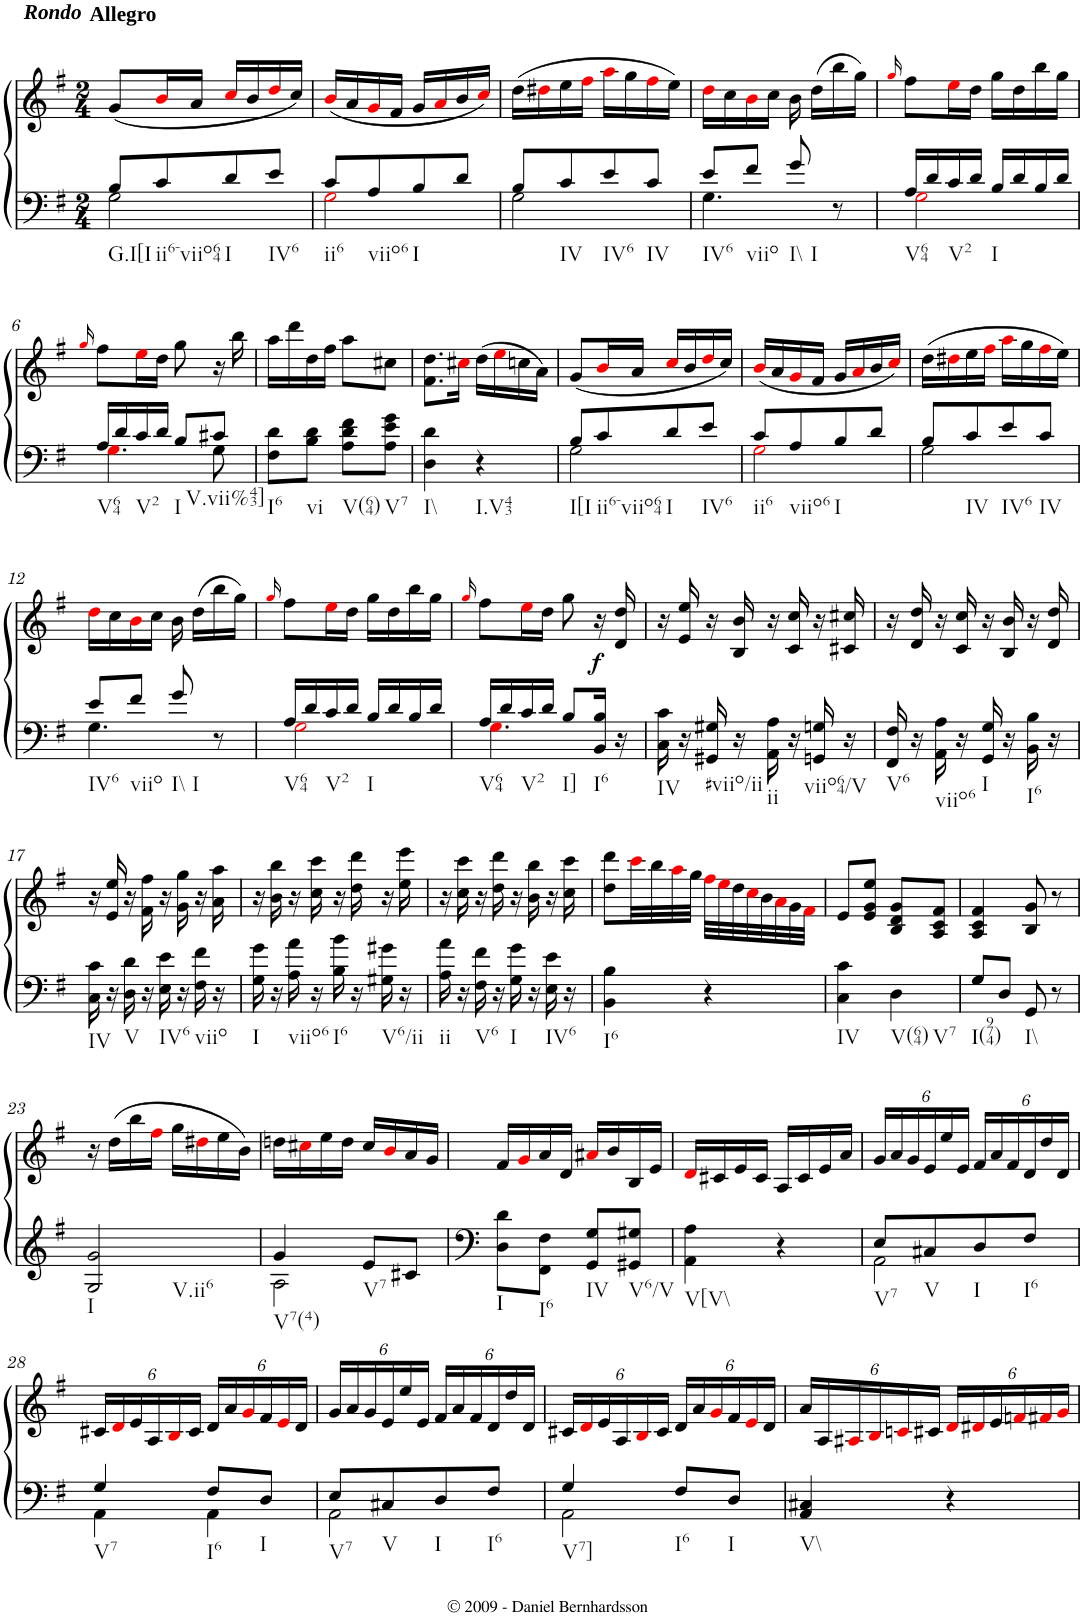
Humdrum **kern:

**kern	**kern	**dynam
*part1	*part1	*part1
*staff2	*staff1	*staff1/2
*I"Piano	*	*
*I'Pno.	*	*
*clefF4	*clefG2	*
*k[f#]	*k[f#]	*
*G:	*G:	*
*M2/4	*M2/4	*
=1	=1	=1
*^	*	*
!	!	!LO:TX:a:Bi:t=Rondo	!
!	!	!LO:TX:a:B:t=Allegro	!
!LO:TX:b:t=G.I[I	!	!	!
8B/L	2G\	(8g/L	.
!LO:TX:b:t=ii6-viio64	!	!	!
8c/	.	16bi/L	.
.	.	16a/JJ	.
!LO:TX:b:t=I	!	!	!
8d/	.	16cci/LL	.
.	.	16b/	.
!LO:TX:b:t=IV6	!	!	!
8e/J	.	16ddi/	.
.	.	16cc/JJ)	.
=2	=2	=2	=2
!LO:TX:b:t=ii6	!	!	!
8c/L	2Gi\	(16bi/LL	.
.	.	16a/	.
!LO:TX:b:t=viio6	!	!	!
8A/	.	16gi/	.
.	.	16f#/JJ	.
!LO:TX:b:t=I	!	!	!
8B/	.	16g/LL	.
.	.	16ai/	.
8d/J	.	16b/	.
.	.	16cci/JJ)	.
=3	=3	=3	=3
8B/L	2G\	(16dd\LL	.
.	.	16dd#Xi\	.
!LO:TX:b:t=IV	!	!	!
8c/	.	16ee\	.
.	.	16ff#i\JJ	.
!LO:TX:b:t=IV6	!	!	!
8e/	.	16aai\LL	.
.	.	16gg\	.
!LO:TX:b:t=IV	!	!	!
8c/J	.	16ff#i\	.
.	.	16ee\JJ)	.
=4	=4	=4	=4
!LO:TX:b:t=IV6	!	!	!
8e/L	4.G\	16ddi\LL	.
.	.	16cc\	.
!LO:TX:b:t=viio	!	!	!
8f#/J	.	16bi\	.
.	.	16cc\JJ	.
!LO:TX:b:t=I\\	!	!	!
!LO:TX:b:t=I	!	!	!
8g/	.	16b\	.
.	.	(16dd\LL	.
8r	8ryy	16bb\	.
.	.	16gg\JJ)	.
=5	=5	=5	=5
.	.	16qggi/	.
!LO:TX:b:t=V64	!	!	!
16A/LL	2Gi\	8ff#\L	.
16d/	.	.	.
!LO:TX:b:t=V2	!	!	!
16c/	.	16eei\L	.
16d/JJ	.	16dd\JJ	.
!LO:TX:b:t=I	!	!	!
16B/LL	.	16gg\LL	.
16d/	.	16dd\	.
16B/	.	16bb\	.
16d/JJ	.	16gg\JJ	.
!!LO:LB:g=z
=6	=6	=6	=6
.	.	16qggi/	.
!LO:TX:b:t=V64	!	!	!
16A/LL	4.Gi\	8ff#\L	.
16d/	.	.	.
!LO:TX:b:t=V2	!	!	!
16c/	.	16eei\L	.
16d/JJ	.	16dd\JJ	.
!LO:TX:b:t=I	!	!	!
8B/L	.	8gg\	.
!LO:TX:b:t=V.vii%43]	!	!	!
8c#X/J	8G\	16r	.
.	.	16bb\	.
*v	*v	*	*
=7	=7	=7
!LO:TX:b:t=I6	!	!
8F#\ 8d\L	16aa\LL	.
.	16ddd\	.
!LO:TX:b:t=vi	!	!
8B\ 8d\J	16dd\	.
.	16ff#\JJ	.
!LO:TX:b:t=V(64)	!	!
8A\ 8d\ 8f#\L	8aa\L	.
!LO:TX:b:t=V7	!	!
8A\ 8e\ 8g\J	8cc#X\J	.
=8	=8	=8
!LO:TX:b:t=I\\	!	!
4D\ 4d\	8.f#\ 8.dd\L	.
.	16cc#Xi\Jk	.
!LO:TX:b:t=I.V43	!	!
4r	(16dd\LL	.
.	16eei\	.
.	16ccn\	.
.	16a\JJ)	.
=9	=9	=9
*^	*	*
!LO:TX:b:t=I[I	!	!	!
8B/L	2G\	(8g/L	.
!LO:TX:b:t=ii6-viio64	!	!	!
8c/	.	16bi/L	.
.	.	16a/JJ	.
!LO:TX:b:t=I	!	!	!
8d/	.	16cci/LL	.
.	.	16b/	.
!LO:TX:b:t=IV6	!	!	!
8e/J	.	16ddi/	.
.	.	16cc/JJ)	.
=10	=10	=10	=10
!LO:TX:b:t=ii6	!	!	!
8c/L	2Gi\	(16bi/LL	.
.	.	16a/	.
!LO:TX:b:t=viio6	!	!	!
8A/	.	16gi/	.
.	.	16f#/JJ	.
!LO:TX:b:t=I	!	!	!
8B/	.	16g/LL	.
.	.	16ai/	.
8d/J	.	16b/	.
.	.	16cci/JJ)	.
=11	=11	=11	=11
8B/L	2G\	(16dd\LL	.
.	.	16dd#Xi\	.
!LO:TX:b:t=IV	!	!	!
8c/	.	16ee\	.
.	.	16ff#i\JJ	.
!LO:TX:b:t=IV6	!	!	!
8e/	.	16aai\LL	.
.	.	16gg\	.
!LO:TX:b:t=IV	!	!	!
8c/J	.	16ff#i\	.
.	.	16ee\JJ)	.
!!LO:LB:g=z
=12	=12	=12	=12
!LO:TX:b:t=IV6	!	!	!
8e/L	4.G\	16ddi\LL	.
.	.	16cc\	.
!LO:TX:b:t=viio	!	!	!
8f#/J	.	16bi\	.
.	.	16cc\JJ	.
!LO:TX:b:t=I\\	!	!	!
!LO:TX:b:t=I	!	!	!
8g/	.	16b\	.
.	.	(16dd\LL	.
8r	8ryy	16bb\	.
.	.	16gg\JJ)	.
=13	=13	=13	=13
.	.	16qggi/	.
!LO:TX:b:t=V64	!	!	!
16A/LL	2Gi\	8ff#\L	.
16d/	.	.	.
!LO:TX:b:t=V2	!	!	!
16c/	.	16eei\L	.
16d/JJ	.	16dd\JJ	.
!LO:TX:b:t=I	!	!	!
16B/LL	.	16gg\LL	.
16d/	.	16dd\	.
16B/	.	16bb\	.
16d/JJ	.	16gg\JJ	.
=14	=14	=14	=14
.	.	16qggi/	.
!LO:TX:b:t=V64	!	!	!
16A/LL	4.Gi\	8ff#\L	.
16d/	.	.	.
!LO:TX:b:t=V2	!	!	!
16c/	.	16eei\L	.
16d/JJ	.	16dd\JJ	.
!LO:TX:b:t=I]	!	!	!
8B/L	.	8gg\	.
!LO:TX:b:t=I6	!	!	!
!	!	!	!LO:DY:b
16BB/ 16B/Jk	8ryy	16r	f
16r	.	16d/ 16dd/	.
*v	*v	*	*
=15	=15	=15
!LO:TX:b:t=IV	!	!
16C\ 16c\	16r	.
16r	16e/ 16ee/	.
!LO:TX:b:t=#viio/ii	!	!
16GG#X/ 16G#X/	16r	.
16r	16B/ 16b/	.
!LO:TX:b:t=ii	!	!
16AA\ 16A\	16r	.
16r	16c/ 16cc/	.
!LO:TX:b:t=viio64/V	!	!
16GGn/ 16Gn/	16r	.
16r	16c#X/ 16cc#X/	.
=16	=16	=16
!LO:TX:b:t=V6	!	!
16FF#/ 16F#/	16r	.
16r	16d/ 16dd/	.
!LO:TX:b:t=viio6	!	!
16AA\ 16A\	16r	.
16r	16c/ 16cc/	.
!LO:TX:b:t=I	!	!
16GG/ 16G/	16r	.
16r	16B/ 16b/	.
!LO:TX:b:t=I6	!	!
16BB\ 16B\	16r	.
16r	16d/ 16dd/	.
!!LO:LB:g=z
=17	=17	=17
!LO:TX:b:t=IV	!	!
16C\ 16c\	16r	.
16r	16e/ 16ee/	.
!LO:TX:b:t=V	!	!
16D\ 16d\	16r	.
16r	16f#\ 16ff#\	.
!LO:TX:b:t=IV6	!	!
16E\ 16e\	16r	.
16r	16g\ 16gg\	.
!LO:TX:b:t=viio	!	!
16F#\ 16f#\	16r	.
16r	16a\ 16aa\	.
=18	=18	=18
!LO:TX:b:t=I	!	!
16G\ 16g\	16r	.
16r	16b\ 16bb\	.
!LO:TX:b:t=viio6	!	!
16A\ 16a\	16r	.
16r	16cc\ 16ccc\	.
!LO:TX:b:t=I6	!	!
16B\ 16b\	16r	.
16r	16dd\ 16ddd\	.
!LO:TX:b:t=V6/ii	!	!
16G#X\ 16g#X\	16r	.
16r	16ee\ 16eee\	.
=19	=19	=19
!LO:TX:b:t=ii	!	!
16A\ 16a\	16r	.
16r	16cc\ 16ccc\	.
!LO:TX:b:t=V6	!	!
16F#\ 16f#\	16r	.
16r	16dd\ 16ddd\	.
!LO:TX:b:t=I	!	!
16G\ 16g\	16r	.
16r	16b\ 16bb\	.
!LO:TX:b:t=IV6	!	!
16E\ 16e\	16r	.
16r	16cc\ 16ccc\	.
=20	=20	=20
!LO:TX:b:t=I6	!	!
4BB\ 4B\	8dd\ 8ddd\L	.
.	32ccci\LL	.
.	32bb\	.
.	32aai\	.
.	32gg\JJJ	.
4r	32ff#i\LLL	.
.	32eei\	.
.	32dd\	.
.	32cci\	.
.	32b\	.
.	32ai\	.
.	32g\	.
.	32f#i\JJJ	.
=21	=21	=21
!LO:TX:b:t=IV	!	!
4C\ 4c\	8e/L	.
.	8e/ 8g/ 8ee/J	.
!LO:TX:b:t=V(64)	!	!
!LO:TX:b:t=V7	!	!
4D\	8B/ 8d/ 8g/L	.
.	8A/ 8c/ 8f#/J	.
=22	=22	=22
!LO:TX:b:t=I(974)	!	!
8G/L	4A/ 4c/ 4f#/	.
8D/J	.	.
!LO:TX:b:t=I\\	!	!
8GG/	8B/ 8g/	.
8r	8r	.
!!LO:LB:g=z
=23	=23	=23
!LO:TX:b:t=I	!	!
!LO:TX:b:t=V.ii6	!	!
2G/ 2g/	16r	.
.	(16dd\LL	.
.	16bb\	.
.	16ff#i\JJ	.
.	16gg\LL	.
.	16dd#Xi\	.
.	16ee\	.
.	16b\JJ)	.
=24	=24	=24
*^	*	*
!LO:TX:b:t=V7(4)	!	!	!
4g/	2A\	16ddn\LL	.
.	.	16cc#Xi\	.
.	.	16ee\	.
.	.	16dd\JJ	.
!LO:TX:b:t=V7	!	!	!
8e/L	.	16cc#/LL	.
.	.	16bi/	.
8c#X/J	.	16a/	.
.	.	16g/JJ	.
*v	*v	*	*
=25	=25	=25
!LO:TX:b:t=I	!	!
8D\ 8d\L	16f#/LL	.
.	16gi/	.
!LO:TX:b:t=I6	!	!
8FF#\ 8F#\J	16a/	.
.	16d/JJ	.
!LO:TX:b:t=IV	!	!
8GG/ 8G/L	16a#Xi/LL	.
.	16b/	.
!LO:TX:b:t=V6/V	!	!
8GG#X/ 8G#X/J	16B/	.
.	16e/JJ	.
=26	=26	=26
!LO:TX:b:t=V[V\\	!	!
4AA\ 4A\	16di/LL	.
.	16c#X/	.
.	16e/	.
.	16c#/JJ	.
4r	16A/LL	.
.	16c#/	.
.	16e/	.
.	16a/JJ	.
=27	=27	=27
*^	*	*
*	*	*Xbrackettup	*
!LO:TX:b:t=V7	!	!	!
8E/L	2AA\	24g/LL	.
.	.	24a/	.
.	.	24g/	.
!LO:TX:b:t=V	!	!	!
8C#X/	.	24e/	.
.	.	24ee/	.
.	.	24e/JJ	.
!LO:TX:b:t=I	!	!	!
8D/	.	24f#/LL	.
.	.	24a/	.
.	.	24f#/	.
!LO:TX:b:t=I6	!	!	!
8F#/J	.	24d/	.
.	.	24dd/	.
.	.	24d/JJ	.
!!LO:LB:g=z
=28	=28	=28	=28
!LO:TX:b:t=V7	!	!	!
4G/	4AA\	24c#X/LL	.
.	.	24di/	.
.	.	24e/	.
.	.	24A/	.
.	.	24Bi/	.
.	.	24c#/JJ	.
!LO:TX:b:t=I6	!	!	!
8F#/L	4AA\	24d/LL	.
.	.	24a/	.
.	.	24gi/	.
!LO:TX:b:t=I	!	!	!
8D/J	.	24f#/	.
.	.	24ei/	.
.	.	24d/JJ	.
=29	=29	=29	=29
!LO:TX:b:t=V7	!	!	!
8E/L	2AA\	24g/LL	.
.	.	24a/	.
.	.	24g/	.
!LO:TX:b:t=V	!	!	!
8C#X/	.	24e/	.
.	.	24ee/	.
.	.	24e/JJ	.
!LO:TX:b:t=I	!	!	!
8D/	.	24f#/LL	.
.	.	24a/	.
.	.	24f#/	.
!LO:TX:b:t=I6	!	!	!
8F#/J	.	24d/	.
.	.	24dd/	.
.	.	24d/JJ	.
=30	=30	=30	=30
!LO:TX:b:t=V7]	!	!	!
4G/	2AA\	24c#X/LL	.
.	.	24di/	.
.	.	24e/	.
.	.	24A/	.
.	.	24Bi/	.
.	.	24c#/JJ	.
!LO:TX:b:t=I6	!	!	!
8F#/L	.	24d/LL	.
.	.	24a/	.
.	.	24gi/	.
!LO:TX:b:t=I	!	!	!
8D/J	.	24f#/	.
.	.	24ei/	.
.	.	24d/JJ	.
=31	=31	=31	=31
!LO:TX:b:t=V\\	!	!	!
4AA/ 4C#X/	4ryy	24a/LL	.
.	.	24A/	.
.	.	24A#Xi/	.
.	.	24Bi/	.
.	.	24cni/	.
.	.	24c#X/JJ	.
4r	4ryy	24di/LL	.
.	.	24d#Xi/	.
.	.	24e/	.
.	.	24fni/	.
.	.	24f#Xi/	.
.	.	24gi/JJ	.
*v	*v	*	*
=	=	=
*-	*-	*-
